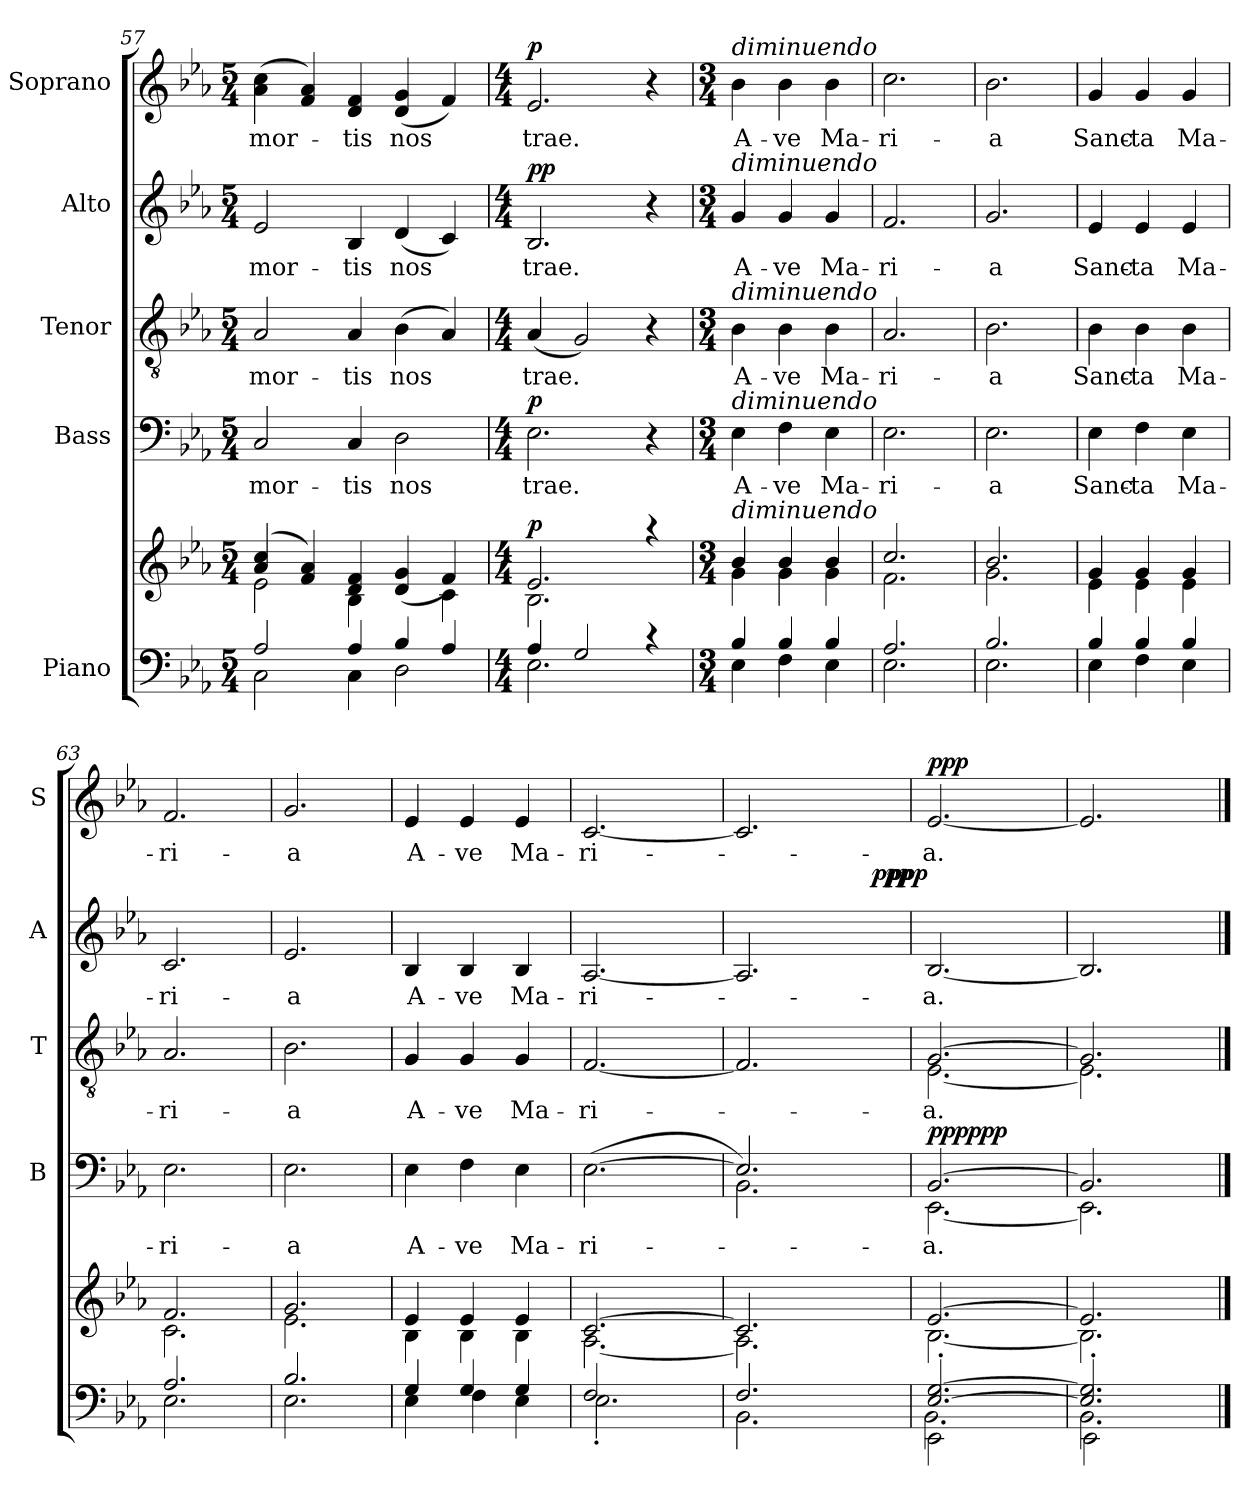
**kern	**kern	**dynam	**kern	**text	**dynam	**kern	**text	**kern	**text	**dynam	**kern	**text	**dynam
*part5	*part5	*part5	*part4	*part4	*part4	*part3	*part3	*part2	*part2	*part2	*part1	*part1	*part1
*staff6	*staff5	*staff5/6	*staff4	*staff4	*staff4	*staff3	*staff3	*staff2	*staff2	*staff2	*staff1	*staff1	*staff1
*I"Piano	*	*	*I"Bass	*	*	*I"Tenor	*	*I"Alto	*	*	*I"Soprano	*	*
*	*	*	*I'B	*	*	*I'T	*	*I'A	*	*	*I'S	*	*
*clefF4	*clefG2	*	*clefF4	*	*	*clefGv2	*	*clefG2	*	*	*clefG2	*	*
*k[b-e-a-]	*k[b-e-a-]	*	*k[b-e-a-]	*	*	*k[b-e-a-]	*	*k[b-e-a-]	*	*	*k[b-e-a-]	*	*
*E-:	*E-:	*	*E-:	*	*	*E-:	*	*E-:	*	*	*E-:	*	*
*M5/4	*M5/4	*	*M5/4	*	*	*M5/4	*	*M5/4	*	*	*M5/4	*	*
=57	=57	=57	=57	=57	=57	=57	=57	=57	=57	=57	=57	=57	=57
*^	*^	*	*	*	*	*	*	*	*	*	*	*	*
!	!	!	!	!	!	!LO:LY:a	!	!	!LO:LY:a	!	!LO:LY:a	!	!	!LO:LY:b	!
2A-/	2C\	(4a-/ 4cc/	2e-\	.	2C/	mor-	.	2A-/	mor-	2e-/	mor-	.	(>4a-\ 4cc\	mor-	.
.	.	4f/ 4a-/)	.	.	.	.	.	.	.	.	.	.	4f/ 4a-/)	.	.
!	!	!	!	!	!	!LO:LY:a	!	!	!LO:LY:a	!	!LO:LY:a	!	!	!LO:LY:b	!
4A-/	4C\	4d/ 4f/	4B-\	.	4C/	-tis	.	4A-/	-tis	4B-/	-tis	.	4d/ 4f/	-tis	.
!	!	!	!	!	!	!LO:LY:a	!	!	!LO:LY:a	!	!LO:LY:a	!	!	!LO:LY:b	!
4B-/	2D\	(4d/ 4g/	4ryy	.	2D\	nos	.	(>4B-\	nos	(<4d/	nos	.	(4d/ 4g/	nos	.
4A-/	.	4f/)	4c\	.	.	.	.	4A-/)	.	4c/)	.	.	4f/)	.	.
=58	=58	=58	=58	=58	=58	=58	=58	=58	=58	=58	=58	=58	=58	=58	=58
*M4/4	*	*M4/4	*	*	*M4/4	*	*	*M4/4	*	*M4/4	*	*	*M4/4	*	*
!	!	!	!	!LO:DY:a	!	!LO:LY:a	!LO:DY:a	!	!LO:LY:a	!	!LO:LY:a	!LO:DY:a	!	!LO:LY:b	!
!	!	!	!	!	!	!	!	!	!	!	!	!LO:DY:n=1:b	!	!	!LO:DY:a
4A-/	2.E-\	2.e-/	2.B-\	p	2.E-\	trae.	p	(<4A-/	trae.	2.B-/	trae.	p p	2.e-/	trae.	p
2G/	.	.	.	.	.	.	.	2G/)	.	.	.	.	.	.	.
4rc	4ryy	4raa	4ryy	.	4r	.	.	4r	.	4r	.	.	4r	.	.
=59	=59	=59	=59	=59	=59	=59	=59	=59	=59	=59	=59	=59	=59	=59	=59
*M3/4	*	*M3/4	*	*	*M3/4	*	*	*M3/4	*	*M3/4	*	*	*M3/4	*	*
!	!	!	!	!	!	!	!	!	!	!	!	!	!LO:TX:a:i:t=diminuendo	!	!
!	!	!	!	!	!	!	!	!	!	!LO:TX:a:i:t=diminuendo	!	!	!	!	!
!	!	!	!	!	!	!	!	!LO:TX:a:i:t=diminuendo	!	!	!	!	!	!	!
!	!	!	!	!	!LO:TX:a:i:t=diminuendo	!	!	!	!	!	!	!	!	!	!
!	!	!LO:TX:a:i:t=diminuendo	!	!	!	!	!	!	!	!	!	!	!	!	!
!	!	!	!	!	!	!LO:LY:a	!	!	!LO:LY:a	!	!LO:LY:a	!	!	!LO:LY:b	!
4B-/	4E-\	4b-/	4g\	.	4E-\	A-	.	4B-\	A-	4g/	A-	.	4b-\	A-	.
!	!	!	!	!	!	!LO:LY:a	!	!	!LO:LY:a	!	!LO:LY:a	!	!	!LO:LY:b	!
4B-/	4F\	4b-/	4g\	.	4F\	-ve	.	4B-\	-ve	4g/	-ve	.	4b-\	-ve	.
!	!	!	!	!	!	!LO:LY:a	!	!	!LO:LY:a	!	!LO:LY:a	!	!	!LO:LY:b	!
4B-/	4E-\	4b-/	4g\	.	4E-\	Ma-	.	4B-\	Ma-	4g/	Ma-	.	4b-\	Ma-	.
=60	=60	=60	=60	=60	=60	=60	=60	=60	=60	=60	=60	=60	=60	=60	=60
!	!	!	!	!	!	!LO:LY:a	!	!	!LO:LY:a	!	!LO:LY:a	!	!	!LO:LY:b	!
2.A-/	2.E-\	2.cc/	2.f\	.	2.E-\	-ri-	.	2.A-/	-ri-	2.f/	-ri-	.	2.cc\	-ri-	.
=61	=61	=61	=61	=61	=61	=61	=61	=61	=61	=61	=61	=61	=61	=61	=61
!	!	!	!	!	!	!LO:LY:a	!	!	!LO:LY:a	!	!LO:LY:a	!	!	!LO:LY:b	!
2.B-/	2.E-\	2.b-/	2.g\	.	2.E-\	-a	.	2.B-\	-a	2.g/	-a	.	2.b-\	-a	.
!!LO:PB:g=z
=62	=62	=62	=62	=62	=62	=62	=62	=62	=62	=62	=62	=62	=62	=62	=62
!	!	!	!	!	!	!LO:LY:a	!	!	!LO:LY:a	!	!LO:LY:a	!	!	!LO:LY:b	!
4B-/	4E-\	4g/	4e-\	.	4E-\	Sanc-	.	4B-\	Sanc-	4e-/	Sanc-	.	4g/	Sanc-	.
!	!	!	!	!	!	!LO:LY:a	!	!	!LO:LY:a	!	!LO:LY:a	!	!	!LO:LY:b	!
4B-/	4F\	4g/	4e-\	.	4F\	-ta	.	4B-\	-ta	4e-/	-ta	.	4g/	-ta	.
!	!	!	!	!	!	!LO:LY:a	!	!	!LO:LY:a	!	!LO:LY:a	!	!	!LO:LY:b	!
4B-/	4E-\	4g/	4e-\	.	4E-\	Ma-	.	4B-\	Ma-	4e-/	Ma-	.	4g/	Ma-	.
=63	=63	=63	=63	=63	=63	=63	=63	=63	=63	=63	=63	=63	=63	=63	=63
!	!	!	!	!	!	!LO:LY:a	!	!	!LO:LY:a	!	!LO:LY:a	!	!	!LO:LY:b	!
2.A-/	2.E-\	2.f/	2.c\	.	2.E-\	-ri-	.	2.A-/	-ri-	2.c/	-ri-	.	2.f/	-ri-	.
=64	=64	=64	=64	=64	=64	=64	=64	=64	=64	=64	=64	=64	=64	=64	=64
!	!	!	!	!	!	!LO:LY:a	!	!	!LO:LY:a	!	!LO:LY:a	!	!	!LO:LY:b	!
2.B-/	2.E-\	2.g/	2.e-\	.	2.E-\	-a	.	2.B-\	-a	2.e-/	-a	.	2.g/	-a	.
=65	=65	=65	=65	=65	=65	=65	=65	=65	=65	=65	=65	=65	=65	=65	=65
!	!	!	!	!	!	!LO:LY:a	!	!	!LO:LY:a	!	!LO:LY:a	!	!	!LO:LY:b	!
4G/	4E-\	4e-/	4B-\	.	4E-\	A-	.	4G/	A-	4B-/	A-	.	4e-/	A-	.
!	!	!	!	!	!	!LO:LY:a	!	!	!LO:LY:a	!	!LO:LY:a	!	!	!LO:LY:b	!
4G/	4F\	4e-/	4B-\	.	4F\	-ve	.	4G/	-ve	4B-/	-ve	.	4e-/	-ve	.
!	!	!	!	!	!	!LO:LY:a	!	!	!LO:LY:a	!	!LO:LY:a	!	!	!LO:LY:b	!
4G/	4E-\	4e-/	4B-\	.	4E-\	Ma-	.	4G/	Ma-	4B-/	Ma-	.	4e-/	Ma-	.
=66	=66	=66	=66	=66	=66	=66	=66	=66	=66	=66	=66	=66	=66	=66	=66
!	!	!	!	!	!	!LO:LY:a	!	!	!LO:LY:a	!	!LO:LY:a	!	!	!LO:LY:b	!
2F/	2.E-'<\	[>2.c/	[<2.A-\	.	(<[>2.E-\	-ri-	.	[<2.F/	-ri-	[<2.A-/	-ri-	.	[<2.c/	-ri-	.
4ryy	.	.	.	.	.	.	.	.	.	.	.	.	.	.	.
=67	=67	=67	=67	=67	=67	=67	=67	=67	=67	=67	=67	=67	=67	=67	=67
*	*	*	*	*	*^	*	*	*	*	*^	*	*	*	*	*
*	*	*	*	*	*	*	*	*	*	*	*	*^	*	*	*	*	*
2.F/	2.BB-\	2.c/]	2.A-\]	.	2.E-/]	2.BB-\)	.	.	2.F/]	.	2.A-/]	2ryy	2ryy	.	.	2.c/]	.	.
.	.	.	.	.	.	.	.	.	.	.	.	8ryy	8.ryy	.	.	.	.	.
.	.	.	.	.	.	.	.	.	.	.	.	32ryy	.	.	.	.	.	.
!	!	!	!	!	!	!	!	!	!	!	!	!	!	!	!LO:DY:a	!	!	!
.	.	.	.	.	.	.	.	.	.	.	.	16.ryy	.	.	ppp	.	.	.
!	!	!	!	!	!	!	!	!	!	!	!	!	!	!	!LO:DY:b	!	!	!
.	.	.	.	.	.	.	.	.	.	.	.	.	16ryy	.	ppp	.	.	.
=68	=68	=68	=68	=68	=68	=68	=68	=68	=68	=68	=68	=68	=68	=68	=68	=68	=68	=68
*	*^	*	*	*	*	*	*	*	*	*	*	*	*	*	*	*	*	*
!	!	!	!	!	!	!	!	!LO:LY:a	!LO:DY:a	!	!LO:LY:a	!	!	!	!LO:LY:a	!	!	!LO:LY:b	!
*	*	*	*	*	*	*	*	*	*	*^	*	*	*	*	*	*	*	*	*
!	!	!	!	!	!	!	!	!	!LO:DY:n=1:b	!	!	!	!	!	!	!	!	!	!	!LO:DY:a
*	*	*	*	*	*	*	*	*	*	*	*	*	*v	*v	*v	*	*	*	*	*
[>2.E-/'> [>2.G/'>	2EE-\	2.BB-\	[>2.e-/	[<2.B-\	.	[>2.BB-/	[<2.EE-\	-a.	ppp ppp	[>2.G/	[<2.E-\	-a.	[<2.B-/	-a.	.	[<2.e-/	-a.	ppp
.	4ryy	.	.	.	.	.	.	.	.	.	.	.	.	.	.	.	.	.
=69	=69	=69	=69	=69	=69	=69	=69	=69	=69	=69	=69	=69	=69	=69	=69	=69	=69	=69
2.E-/]'> 2.G/]'>	2.BB-\	2EE-\	2.e-/]	2.B-\]	.	2.BB-/]	2.EE-\]	.	.	2.G/]	2.E-\]	.	2.B-/]	.	.	2.e-/]	.	.
.	.	4ryy	.	.	.	.	.	.	.	.	.	.	.	.	.	.	.	.
*v	*v	*v	*	*	*	*v	*v	*	*	*v	*v	*	*	*	*	*	*	*
*	*v	*v	*	*	*	*	*	*	*	*	*	*	*	*
==	==	==	==	==	==	==	==	==	==	==	==	==	==
*-	*-	*-	*-	*-	*-	*-	*-	*-	*-	*-	*-	*-	*-
